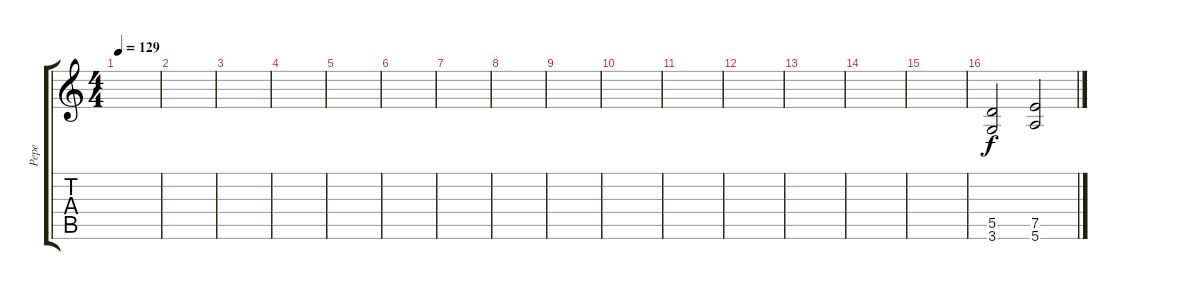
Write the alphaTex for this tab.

\track ("Pepe" "Pepe") {instrument distortionguitar}
\staff {score tabs}
\tuning (E4 B3 G3 D3 A2 E2) {hide}
\ts (4 4)
\tempo 129
\clef g2
\ks c
|
|
|
|
|
|
|
|
|
|
|
|
|
|
|
(5.5 3.6).2{dy f} (7.5 5.6).2
